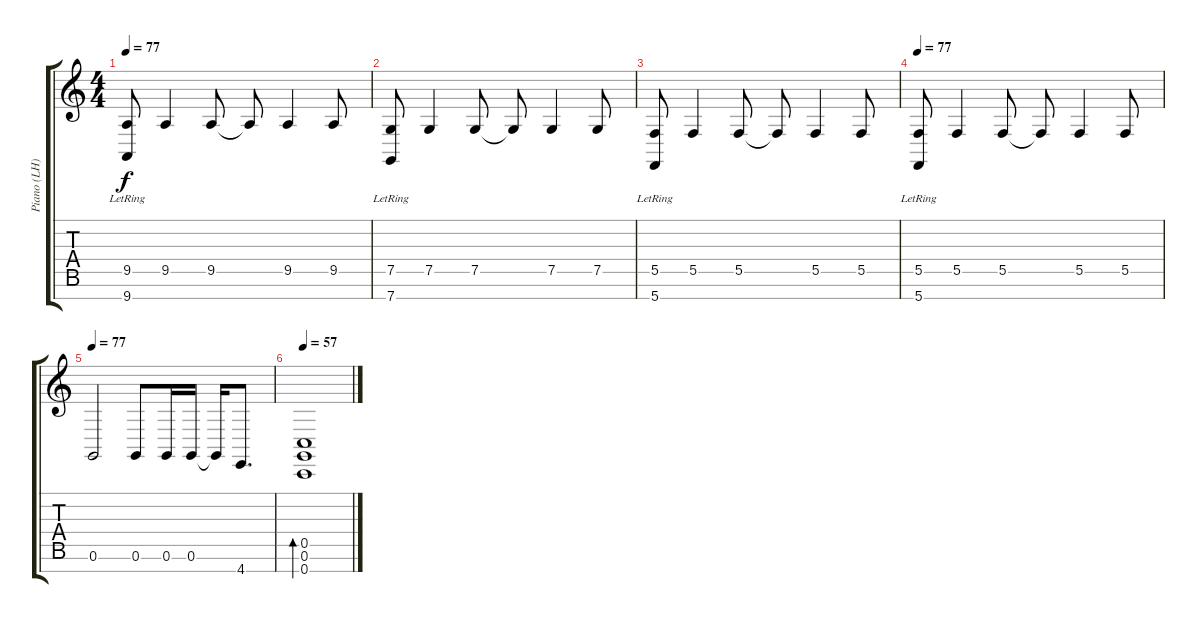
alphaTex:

\track ("Piano (LH)" "Piano (LH)") {instrument brightacousticpiano}
\staff {score tabs}
\tuning (E5 B4 G4 D4 C3 G2 C2) {hide}
\ts (4 4)
\tempo 77
\clef g2
\ks c
(9.5 9.7{lr}).8{dy f} 9.5.4 9.5.8 9.5{t}.8 9.5.4 9.5.8 |
(7.5 7.7{lr}).8 7.5.4 7.5.8 7.5{t}.8 7.5.4 7.5.8 |
(5.5 5.7{lr}).8 5.5.4 5.5.8 5.5{t}.8 5.5.4 5.5.8 |
\tempo 77
(5.5 5.7{lr}).8 5.5.4 5.5.8 5.5{t}.8 5.5.4 5.5.8 |
\tempo 77
0.6.2 0.6.8 0.6.16 0.6.16 0.6{t}.16 4.7.8{d} |
\tempo 57
(0.5 0.6 0.7).1{bd 480}
